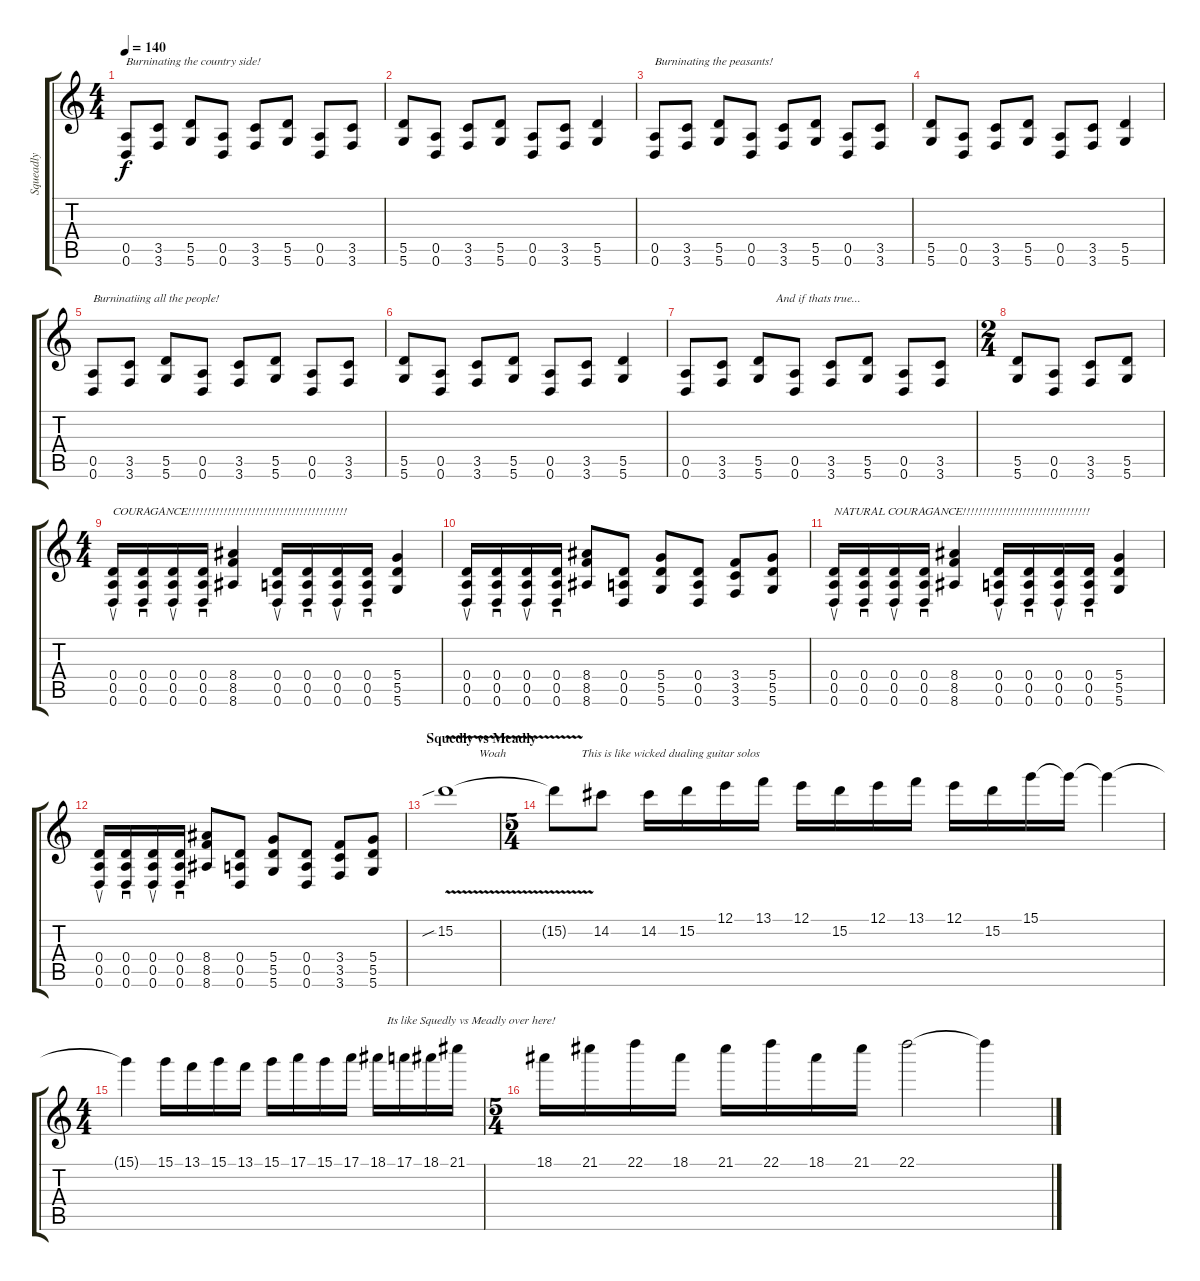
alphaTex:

\track ("Squeadly" "Squeadly") {instrument distortionguitar}
\staff {score tabs}
\tuning (E4 B3 G3 D3 A2 D2) {hide}
\ts (4 4)
\tempo 140
\clef g2
\ks c
(0.5 0.6).8{txt "Burninating the country side!" dy f} (3.5 3.6).8 (5.5 5.6).8 (0.5 0.6).8 (3.5 3.6).8 (5.5 5.6).8 (0.5 0.6).8 (3.5 3.6).8 |
(5.5 5.6).8 (0.5 0.6).8 (3.5 3.6).8 (5.5 5.6).8 (0.5 0.6).8 (3.5 3.6).8 (5.5 5.6).4 |
(0.5 0.6).8{txt "Burninating the peasants!"} (3.5 3.6).8 (5.5 5.6).8 (0.5 0.6).8 (3.5 3.6).8 (5.5 5.6).8 (0.5 0.6).8 (3.5 3.6).8 |
(5.5 5.6).8 (0.5 0.6).8 (3.5 3.6).8 (5.5 5.6).8 (0.5 0.6).8 (3.5 3.6).8 (5.5 5.6).4 |
(0.5 0.6).8{txt "Burninatiing all the people!"} (3.5 3.6).8 (5.5 5.6).8 (0.5 0.6).8 (3.5 3.6).8 (5.5 5.6).8 (0.5 0.6).8 (3.5 3.6).8 |
(5.5 5.6).8 (0.5 0.6).8 (3.5 3.6).8 (5.5 5.6).8 (0.5 0.6).8 (3.5 3.6).8 (5.5 5.6).4 |
(0.5 0.6).8{txt "                              And if thats true..."} (3.5 3.6).8 (5.5 5.6).8 (0.5 0.6).8 (3.5 3.6).8 (5.5 5.6).8 (0.5 0.6).8 (3.5 3.6).8 |
\ts (2 4)
(5.5 5.6).8 (0.5 0.6).8 (3.5 3.6).8 (5.5 5.6).8 |
\ts (4 4)
(0.4 0.5 0.6).16{su txt "COURAGANCE!!!!!!!!!!!!!!!!!!!!!!!!!!!!!!!!!!!!!!!!"} (0.4 0.5 0.6).16{sd} (0.4 0.5 0.6).16{su} (0.4 0.5 0.6).16{sd} (8.4 8.5 8.6).4 (0.4 0.5 0.6).16{su} (0.4 0.5 0.6).16{sd} (0.4 0.5 0.6).16{su} (0.4 0.5 0.6).16{sd} (5.4 5.5 5.6).4 |
(0.4 0.5 0.6).16{su} (0.4 0.5 0.6).16{sd} (0.4 0.5 0.6).16{su} (0.4 0.5 0.6).16{sd} (8.4 8.5 8.6).8 (0.4 0.5 0.6).8 (5.4 5.5 5.6).8 (0.4 0.5 0.6).8 (3.4 3.5 3.6).8 (5.4 5.5 5.6).8 |
(0.4 0.5 0.6).16{su txt "NATURAL COURAGANCE!!!!!!!!!!!!!!!!!!!!!!!!!!!!!!!!"} (0.4 0.5 0.6).16{sd} (0.4 0.5 0.6).16{su} (0.4 0.5 0.6).16{sd} (8.4 8.5 8.6).4 (0.4 0.5 0.6).16{su} (0.4 0.5 0.6).16{sd} (0.4 0.5 0.6).16{su} (0.4 0.5 0.6).16{sd} (5.4 5.5 5.6).4 |
(0.4 0.5 0.6).16{su} (0.4 0.5 0.6).16{sd} (0.4 0.5 0.6).16{su} (0.4 0.5 0.6).16{sd} (8.4 8.5 8.6).8 (0.4 0.5 0.6).8 (5.4 5.5 5.6).8 (0.4 0.5 0.6).8 (3.4 3.5 3.6).8 (5.4 5.5 5.6).8 |
\section ("" "Squedly vs Meadly")
15.2{v sib}.1{txt "           Woah"} |
\ts (5 4)
15.2{t}.8{txt "         This is like wicked dualing guitar solos "} 14.2.8 14.2.16 15.2.16 12.1.16 13.1.16 12.1.16 15.2.16 12.1.16 13.1.16 12.1.16 15.2.16 15.1.16 15.1{t}.16 15.1{t}.4 |
\ts (4 4)
15.1{t}.4 15.1.16 13.1.16 15.1.16 13.1.16 15.1.16 17.1.16 15.1.16 17.1.16 18.1.16{txt "   Its like Squedly vs Meadly over here!"} 17.1.16 18.1.16 21.1.16 |
\ts (5 4)
18.1.16 21.1.16 22.1.16 18.1.16 21.1.16 22.1.16 18.1.16 21.1.16 22.1.2 22.1{t}.4
